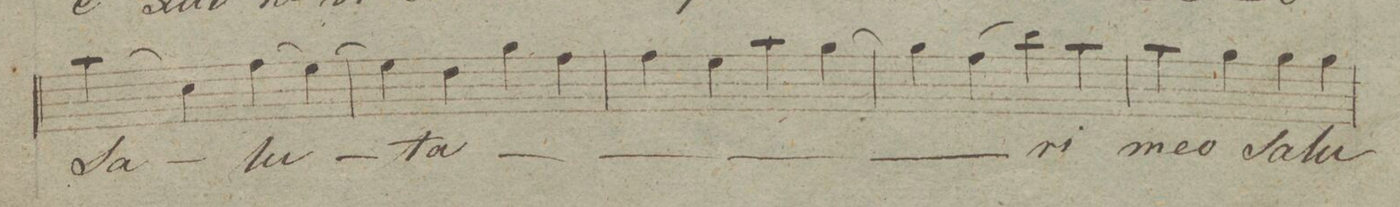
**kern	**text	**dynam
*I"Canto.	*	*
*clefC1	*	*
*k[]	*	*
*met(c|)	*	*
*M2/2	*	*
(4ff\	Sa-	.
4a\)	.	.
(4dd\	-lu-	.
[4cc\)	.	.
=19	=19	=19
4cc\]	-ta-	.
4b\	.	.
4ee\	.	.
4dd\	.	.
=20	=20	=20
4dd\	.	.
4cc\	.	.
4ff\	.	.
[4ee\	.	.
=21	=21	=21
4ee\]	.	.
(4dd\	.	.
4gg\)	.	.
4ff\	-ri	.
=22	=22	=22
4ff\	me-	.
4ee\	-o	.
4ee\	Sa-	.
4ee\	-lu-	.
=23	=23	=23
*-	*-	*-
